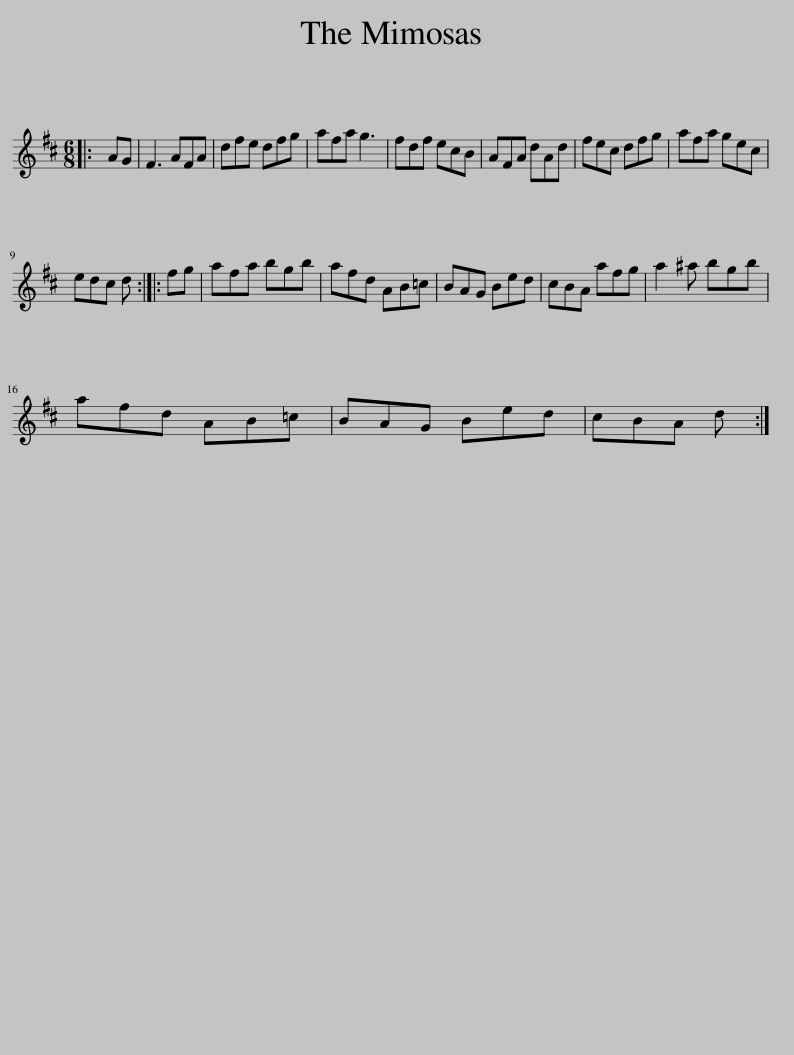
X:1
L:1/8
M:6/8
I:linebreak $
K:D
V:1 treble
V:1
|: AG | F3 AFA | dfe dfg | afa g3 | fdf ecB | %5
 AFA dAd | fec dfg | afa gec |$ edc d :: fg | %10
 afa bgb | afd AB=c | BAG Bed | cBA afg | a2 ^a bgb |$ %15
 afd AB=c | BAG Bed | cBA d :| %18
